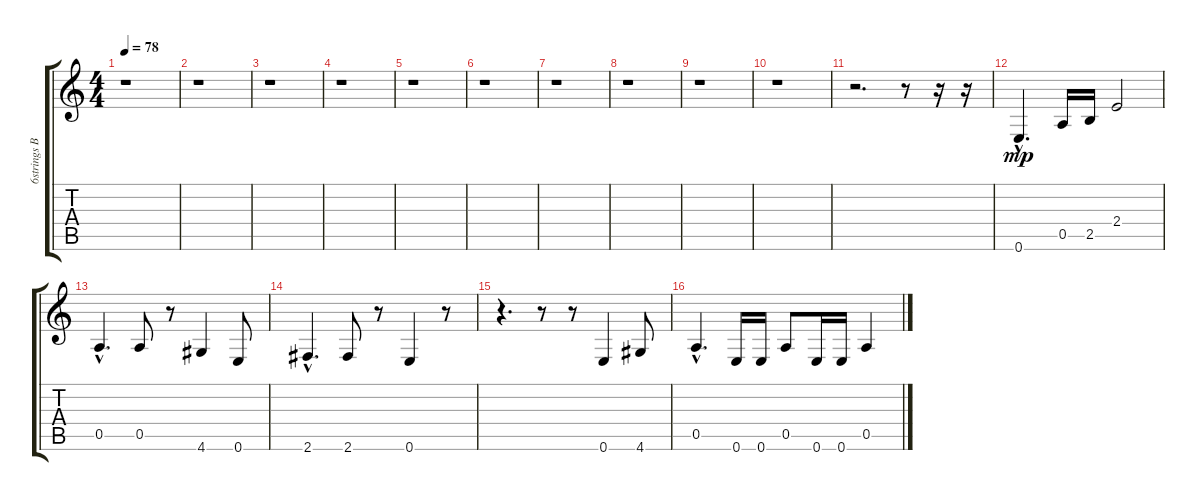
\track ("6strings Bass" "6strings B") {instrument electricbasspick}
\staff {score tabs}
\tuning (E4 B3 G3 D3 A2 E2) {hide}
\ts (4 4)
\tempo 78
\clef g2
\ks c
r.1{dy mp} |
r.1 |
r.1 |
r.1 |
r.1 |
r.1 |
r.1 |
r.1 |
r.1 |
r.1 |
r.2{d} r.8 r.16 r.16 |
0.6{hac}.4{d} 0.5.16 2.5.16 2.4.2 |
0.5{hac}.4{d} 0.5.8 r.8 4.6.4 0.6.8 |
2.6{hac}.4{d} 2.6.8 r.8 0.6.4 r.8 |
r.4{d} r.8 r.8 0.6.4 4.6.8 |
0.5{hac}.4{d} 0.6.16 0.6.16 0.5.8 0.6.16 0.6.16 0.5.4
